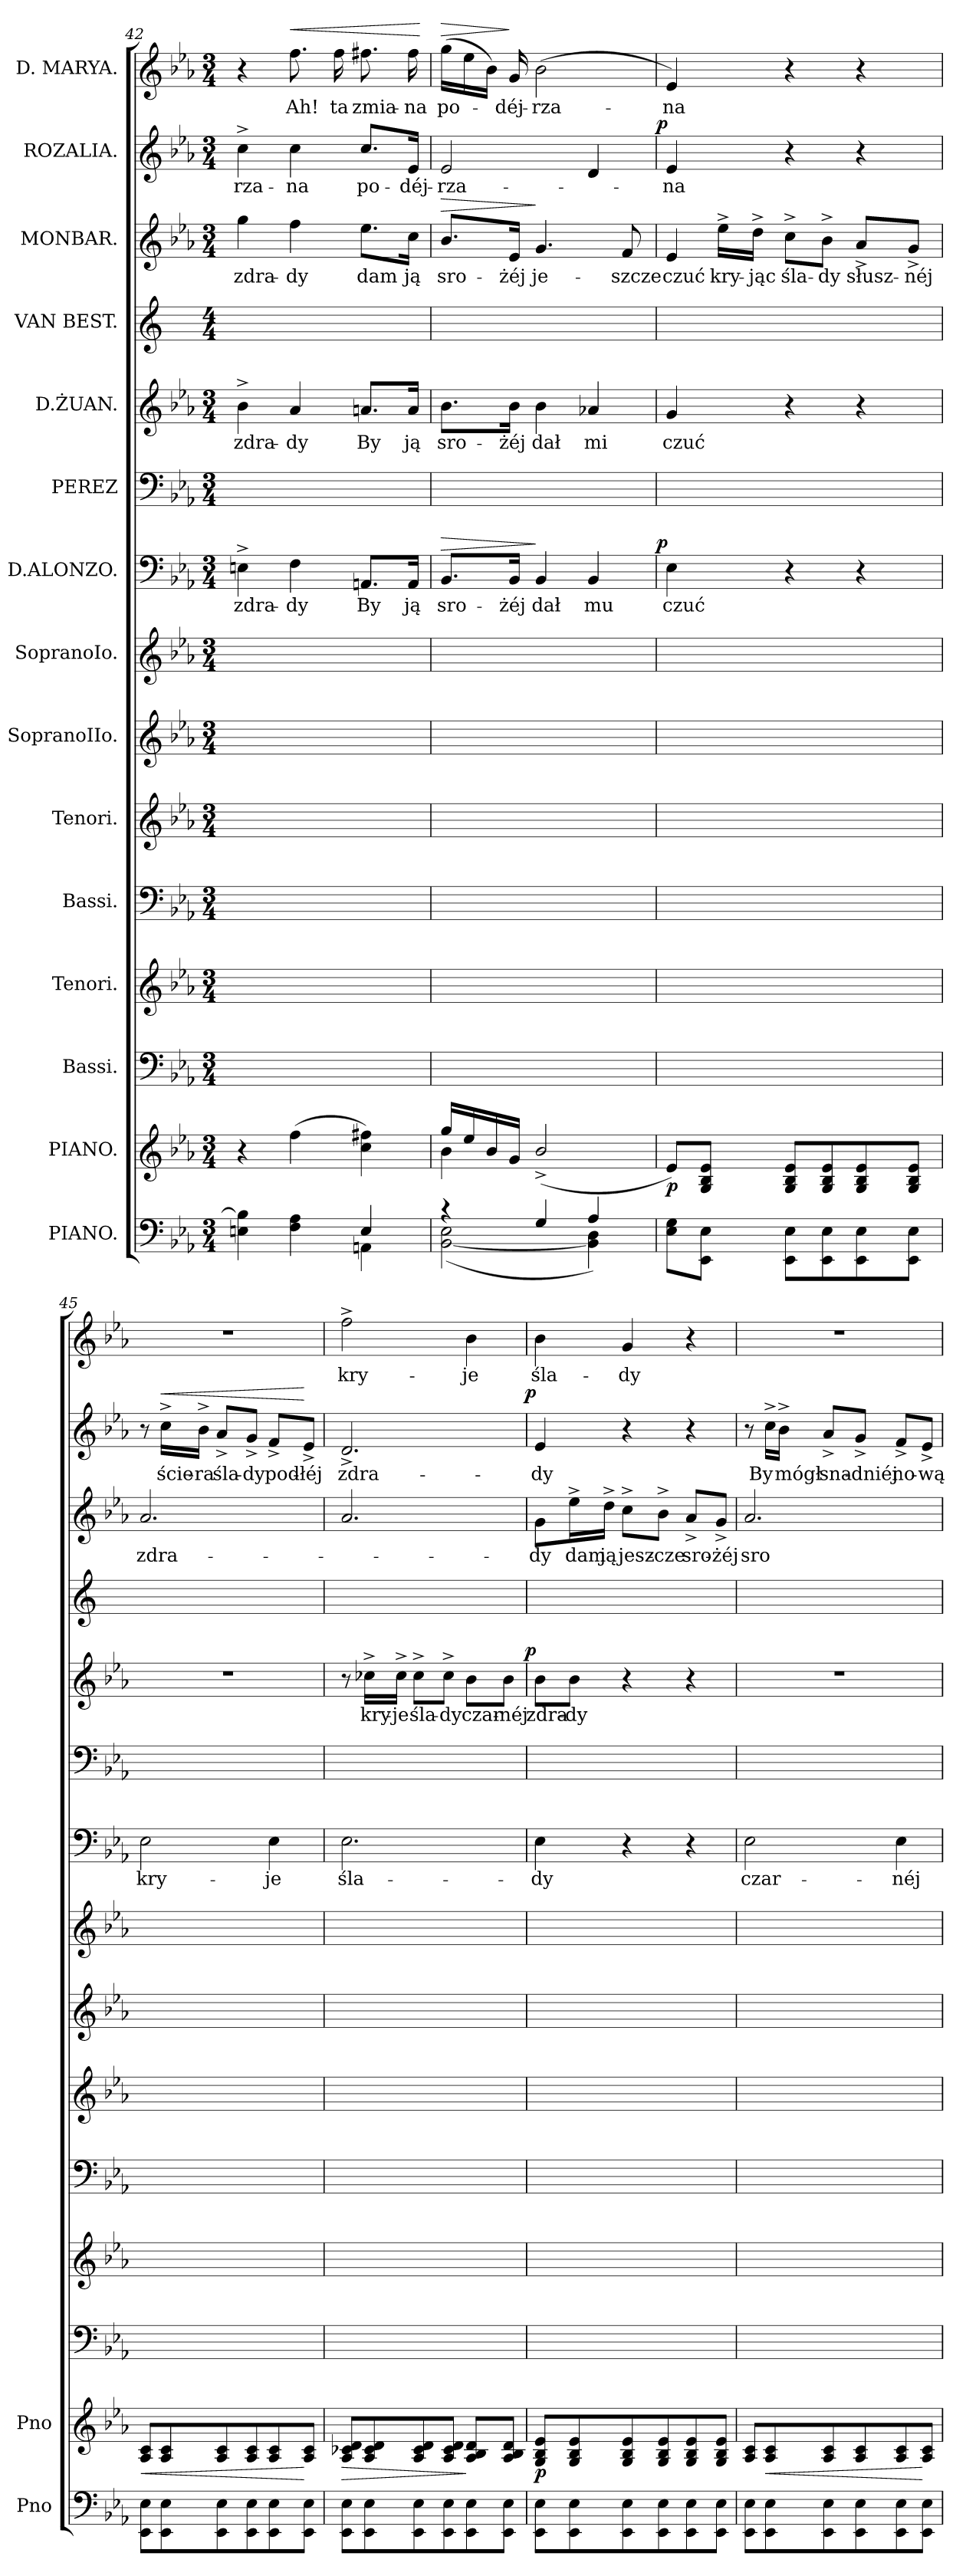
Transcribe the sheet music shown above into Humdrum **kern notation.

**kern	**kern	**dynam	**kern	**kern	**kern	**kern	**kern	**kern	**kern	**text	**dynam	**kern	**kern	**text	**dynam	**kern	**kern	**text	**dynam	**kern	**text	**dynam	**kern	**text	**dynam
*part15	*part14	*part14	*part13	*part12	*part11	*part10	*part9	*part8	*part7	*part7	*part7	*part6	*part5	*part5	*part5	*part4	*part3	*part3	*part3	*part2	*part2	*part2	*part1	*part1	*part1
*staff15	*staff14	*staff14	*staff13	*staff12	*staff11	*staff10	*staff9	*staff8	*staff7	*staff7	*staff7	*staff6	*staff5	*staff5	*staff5	*staff4	*staff3	*staff3	*staff3	*staff2	*staff2	*staff2	*staff1	*staff1	*staff1
*I"PIANO.	*I"PIANO.	*	*I"Bassi.	*I"Tenori.	*I"Bassi.	*I"Tenori.	*I"SopranoIIo.	*I"SopranoIo.	*I"D.ALONZO.	*	*	*I"PEREZ	*I"D.ŻUAN.	*	*	*I"VAN BEST.	*I"MONBAR.	*	*	*I"ROZALIA.	*	*	*I"D. MARYA.	*	*
*I'Pno	*I'Pno	*	*	*	*	*	*	*	*	*	*	*	*	*	*	*	*	*	*	*	*	*	*	*	*
*clefF4	*clefG2	*	*clefF4	*clefG2	*clefF4	*clefG2	*clefG2	*clefG2	*clefF4	*	*	*clefF4	*clefG2	*	*	*clefG2	*clefG2	*	*	*clefG2	*	*	*clefG2	*	*
*	*	*	*	*ITrd8c12	*	*ITrd8c12	*	*	*	*	*	*	*ITrd8c12	*	*	*ITrd8c12	*ITrd8c12	*	*	*	*	*	*	*	*
*k[b-e-a-]	*k[b-e-a-]	*	*k[b-e-a-]	*k[b-e-a-]	*k[b-e-a-]	*k[b-e-a-]	*k[b-e-a-]	*k[b-e-a-]	*k[b-e-a-]	*	*	*k[b-e-a-]	*k[b-e-a-]	*	*	*k[]	*k[b-e-a-]	*	*	*k[b-e-a-]	*	*	*k[b-e-a-]	*	*
*M3/4	*M3/4	*	*M3/4	*M3/4	*M3/4	*M3/4	*M3/4	*M3/4	*M3/4	*	*	*M3/4	*M3/4	*	*	*M4/4	*M3/4	*	*	*M3/4	*	*	*M3/4	*	*
=42	=42	=42	=42	=42	=42	=42	=42	=42	=42	=42	=42	=42	=42	=42	=42	=42	=42	=42	=42	=42	=42	=42	=42	=42	=42
*^	*	*	*	*	*	*	*	*	*	*	*	*	*	*	*	*	*	*	*	*	*	*	*	*	*
4En\ 4B-]\	2ryy	4r	.	2.ryy	2.ryy	2.ryy	2.ryy	2.ryy	2.ryy	4En^\	zdra-	.	2.ryy	4B-^\	zdra-	.	2.ryy	4g\	zdra-	.	4cc^\	-rza-	.	4r	.	.
!	!	!	!	!	!	!	!	!	!	!	!	!	!	!	!	!	!	!	!	!	!	!	!	!	!	!LO:HP:a
4F\ 4A-\	.	(4ff\	.	.	.	.	.	.	.	4F\	-dy	.	.	4A-/	-dy	.	.	4f\	-dy	.	4cc\	-na	.	8.ff\	Ah!	<
.	.	.	.	.	.	.	.	.	.	.	.	.	.	.	.	.	.	.	.	.	.	.	.	16ff\	ta	.
4E/	4AAn\	4cc\ 4ff#X\)	.	.	.	.	.	.	.	8.AAn/L	By	.	.	8.An/L	By	.	.	8.e-\L	dam	.	8.cc/L	po-	.	8.ff#X\	zmia-	.
.	.	.	.	.	.	.	.	.	.	16AA/Jk	ją	.	.	16A/Jk	ją	.	.	16c\Jk	ją	.	16e-/Jk	-déj-	.	16ff#\	-na	.
*v	*v	*	*	*	*	*	*	*	*	*	*	*	*	*	*	*	*	*	*	*	*	*	*	*	*	*
.	.	.	.	.	.	.	.	.	.	.	.	.	.	.	.	.	.	.	.	.	.	.	.	.	[
=43	=43	=43	=43	=43	=43	=43	=43	=43	=43	=43	=43	=43	=43	=43	=43	=43	=43	=43	=43	=43	=43	=43	=43	=43	=43
*^	*^	*	*	*	*	*	*	*	*	*	*	*	*	*	*	*	*	*	*	*	*	*	*	*	*
!	!	!	!	!	!	!	!	!	!	!	!	!	!LO:HP:a	!	!	!	!	!	!	!	!LO:HP:a	!	!	!	!	!	!LO:HP:a
4r	(>[2BB-\ 2E-\	16gg/LL	4b-\	.	2.ryy	2.ryy	2.ryy	2.ryy	2.ryy	2.ryy	8.BB-/L	sro-	>	2.ryy	8.B-\L	sro-	.	2.ryy	8.B-/L	sro-	>	2e-/	-rza-	.	(16gg\LL	po-	>
.	.	16ee-/	.	.	.	.	.	.	.	.	.	.	.	.	.	.	.	.	.	.	.	.	.	.	16ee-\	.	.
.	.	16b-/	.	.	.	.	.	.	.	.	.	.	.	.	.	.	.	.	.	.	.	.	.	.	16b-\JJ)	.	.
.	.	16g/JJ	.	.	.	.	.	.	.	.	16BB-/Jk	-żéj	.	.	16B-\Jk	-żéj	.	.	16E-/Jk	-żéj	.	.	.	.	16g/	-déj-	]
4G/	.	(>2b-^>/	2ryy	.	.	.	.	.	.	.	4BB-/	dał	]	.	4B-\	dał	.	.	4.G/	je-	]	.	.	.	(2b-\	-rza-	.
4A-/)	4BB-]\ 4D\	.	.	.	.	.	.	.	.	.	4BB-/	mu	.	.	4A-X/	mi	.	.	.	.	.	4d/	.	.	.	.	.
.	.	.	.	.	.	.	.	.	.	.	.	.	.	.	.	.	.	.	8F/	-szcze	.	.	.	.	.	.	.
*v	*v	*	*	*	*	*	*	*	*	*	*	*	*	*	*	*	*	*	*	*	*	*	*	*	*	*	*
*	*v	*v	*	*	*	*	*	*	*	*	*	*	*	*	*	*	*	*	*	*	*	*	*	*	*	*
=44	=44	=44	=44	=44	=44	=44	=44	=44	=44	=44	=44	=44	=44	=44	=44	=44	=44	=44	=44	=44	=44	=44	=44	=44	=44
*	*	*	*	*	*	*	*	*	*	*	*	*	*	*	*	*	*Xtuplet	*	*	*	*	*	*	*	*
!	!	!	!	!	!	!	!	!	!	!	!LO:DY:a:rj	!	!	!	!	!	!	!	!	!	!	!LO:DY:a:rj	!	!	!
8E-\ 8G\L	8e-/L)	p	2.ryy	2.ryy	2.ryy	2.ryy	2.ryy	2.ryy	4E-\	czuć	p	2.ryy	4G/	czuć	.	2.ryy	6E-/	czuć	.	4e-/	-na	p	4e-/)	-na	.
8EE-\ 8E-\J	8G/ 8B-/ 8e-/J	.	.	.	.	.	.	.	.	.	.	.	.	.	.	.	.	.	.	.	.	.	.	.	.
.	.	.	.	.	.	.	.	.	.	.	.	.	.	.	.	.	24e-^\LL	kry-	.	.	.	.	.	.	.
.	.	.	.	.	.	.	.	.	.	.	.	.	.	.	.	.	24d^\JJ	-jąc	.	.	.	.	.	.	.
8EE-\ 8E-\L	8G/ 8B-/ 8e-/L	.	.	.	.	.	.	.	4r	.	.	.	4r	.	.	.	8c^\L	śla-	.	4r	.	.	4r	.	.
8EE-\ 8E-\	8G/ 8B-/ 8e-/	.	.	.	.	.	.	.	.	.	.	.	.	.	.	.	8B-^\J	-dy	.	.	.	.	.	.	.
8EE-\ 8E-\	8G/ 8B-/ 8e-/	.	.	.	.	.	.	.	4r	.	.	.	4r	.	.	.	8A-^>/L	słusz-	.	4r	.	.	4r	.	.
8EE-\ 8E-\J	8G/ 8B-/ 8e-/J	.	.	.	.	.	.	.	.	.	.	.	.	.	.	.	8G^>/J	-néj	.	.	.	.	.	.	.
=45	=45	=45	=45	=45	=45	=45	=45	=45	=45	=45	=45	=45	=45	=45	=45	=45	=45	=45	=45	=45	=45	=45	=45	=45	=45
!	!	!LO:HP:b	!	!	!	!	!	!	!	!	!	!	!	!	!	!	!	!	!	!	!	!	!	!	!
8EE-\ 8E-\L	8A-/ 8c/L	<	2.ryy	2.ryy	2.ryy	2.ryy	2.ryy	2.ryy	2E-\	kry-	.	2.ryy	2.r	.	.	2.ryy	2.A-/	zdra-	.	8r	.	.	2.r	.	.
!	!	!	!	!	!	!	!	!	!	!	!	!	!	!	!	!	!	!	!	!	!	!LO:HP:a	!	!	!
8EE-\ 8E-\	8A-/ 8c/	.	.	.	.	.	.	.	.	.	.	.	.	.	.	.	.	.	.	16cc^\LL	ście-	<	.	.	.
.	.	.	.	.	.	.	.	.	.	.	.	.	.	.	.	.	.	.	.	16b-^\JJ	-ra	.	.	.	.
8EE-\ 8E-\	8A-/ 8c/	.	.	.	.	.	.	.	.	.	.	.	.	.	.	.	.	.	.	8a-^>/L	śla-	.	.	.	.
8EE-\ 8E-\	8A-/ 8c/	.	.	.	.	.	.	.	.	.	.	.	.	.	.	.	.	.	.	8g^>/J	-dy	.	.	.	.
8EE-\ 8E-\	8A-/ 8c/	.	.	.	.	.	.	.	4E-\	-je	.	.	.	.	.	.	.	.	.	8f^>/L	pod-	.	.	.	.
8EE-\ 8E-\J	8A-/ 8c/J	[	.	.	.	.	.	.	.	.	.	.	.	.	.	.	.	.	.	8e-^>/J	-łéj	[	.	.	.
=46	=46	=46	=46	=46	=46	=46	=46	=46	=46	=46	=46	=46	=46	=46	=46	=46	=46	=46	=46	=46	=46	=46	=46	=46	=46
!	!	!LO:HP:b	!	!	!	!	!	!	!	!	!	!	!	!	!	!	!	!	!	!	!	!	!	!	!
8EE-\ 8E-\L	8A-/ 8c-X/ 8d/L	>	2.ryy	2.ryy	2.ryy	2.ryy	2.ryy	2.ryy	2.E-\	śla-	.	2.ryy	8r	.	.	2.ryy	2.A-/	.	.	2.d^>/	zdra-	.	2ff^\	kry-	.
8EE-\ 8E-\	8A-/ 8c-/ 8d/	.	.	.	.	.	.	.	.	.	.	.	16c-X^\LL	kry-	.	.	.	.	.	.	.	.	.	.	.
.	.	.	.	.	.	.	.	.	.	.	.	.	16c-^\JJ	-je	.	.	.	.	.	.	.	.	.	.	.
8EE-\ 8E-\	8A-/ 8c-/ 8d/	.	.	.	.	.	.	.	.	.	.	.	8c-^\L	śla-	.	.	.	.	.	.	.	.	.	.	.
8EE-\ 8E-\	8A-/ 8c-/ 8d/J	.	.	.	.	.	.	.	.	.	.	.	8c-^\J	-dy	.	.	.	.	.	.	.	.	.	.	.
8EE-\ 8E-\	8A-/ 8B-/ 8d/L	]	.	.	.	.	.	.	.	.	.	.	8B-\L	czar-	.	.	.	.	.	.	.	.	4b-\	-je	.
8EE-\ 8E-\J	8A-/ 8B-/ 8d/J	.	.	.	.	.	.	.	.	.	.	.	8B-\J	-néj	.	.	.	.	.	.	.	.	.	.	.
=47	=47	=47	=47	=47	=47	=47	=47	=47	=47	=47	=47	=47	=47	=47	=47	=47	=47	=47	=47	=47	=47	=47	=47	=47	=47
!	!	!	!	!	!	!	!	!	!	!	!	!	!	!	!LO:DY:a:rj	!	!	!	!	!	!	!LO:DY:a:rj	!	!	!
8EE-\ 8E-\L	8G/ 8B-/ 8e-/L	p	2.ryy	2.ryy	2.ryy	2.ryy	2.ryy	2.ryy	4E-\	-dy	.	2.ryy	8B-:\L	zdra-	p	2.ryy	8G\L	-dy	.	4e-/	-dy	p	4b-\	śla-	.
8EE-\ 8E-\	8G/ 8B-/ 8e-/	.	.	.	.	.	.	.	.	.	.	.	8B-\J	-dy	.	.	16e-^\L	dam	.	.	.	.	.	.	.
.	.	.	.	.	.	.	.	.	.	.	.	.	.	.	.	.	16d^\JJ	ją	.	.	.	.	.	.	.
8EE-\ 8E-\	8G/ 8B-/ 8e-/	.	.	.	.	.	.	.	4r	.	.	.	4r	.	.	.	8c^\L	jesz-	.	4r	.	.	4g/	-dy	.
8EE-\ 8E-\	8G/ 8B-/ 8e-/	.	.	.	.	.	.	.	.	.	.	.	.	.	.	.	8B-^\J	-cze	.	.	.	.	.	.	.
8EE-\ 8E-\	8G/ 8B-/ 8e-/	.	.	.	.	.	.	.	4r	.	.	.	4r	.	.	.	8A-^>/L	sro-	.	4r	.	.	4r	.	.
8EE-\ 8E-\J	8G/ 8B-/ 8e-/J	.	.	.	.	.	.	.	.	.	.	.	.	.	.	.	8G^>/J	-żéj	.	.	.	.	.	.	.
=48	=48	=48	=48	=48	=48	=48	=48	=48	=48	=48	=48	=48	=48	=48	=48	=48	=48	=48	=48	=48	=48	=48	=48	=48	=48
8EE-\ 8E-\L	8A-/ 8c/L	.	2.ryy	2.ryy	2.ryy	2.ryy	2.ryy	2.ryy	2E-\	czar-	.	2.ryy	2.r	.	.	2.ryy	2.A-/	sro-	.	8r	.	.	2.r	.	.
!	!	!LO:HP:b	!	!	!	!	!	!	!	!	!	!	!	!	!	!	!	!	!	!	!	!	!	!	!
8EE-\ 8E-\	8A-/ 8c/	<	.	.	.	.	.	.	.	.	.	.	.	.	.	.	.	.	.	16cc^\LL	By	.	.	.	.
.	.	.	.	.	.	.	.	.	.	.	.	.	.	.	.	.	.	.	.	16b-^\JJ	mógł	.	.	.	.
8EE-\ 8E-\	8A-/ 8c/	.	.	.	.	.	.	.	.	.	.	.	.	.	.	.	.	.	.	8a-^>/L	sna-	.	.	.	.
8EE-\ 8E-\	8A-/ 8c/	.	.	.	.	.	.	.	.	.	.	.	.	.	.	.	.	.	.	8g^>/J	-dniéj	.	.	.	.
8EE-\ 8E-\	8A-/ 8c/	.	.	.	.	.	.	.	4E-\	-néj	.	.	.	.	.	.	.	.	.	8f^>/L	no-	.	.	.	.
8EE-\ 8E-\J	8A-/ 8c/J	[	.	.	.	.	.	.	.	.	.	.	.	.	.	.	.	.	.	8e-^>/J	-wą	.	.	.	.
=	=	=	=	=	=	=	=	=	=	=	=	=	=	=	=	=	=	=	=	=	=	=	=	=	=
*-	*-	*-	*-	*-	*-	*-	*-	*-	*-	*-	*-	*-	*-	*-	*-	*-	*-	*-	*-	*-	*-	*-	*-	*-	*-
